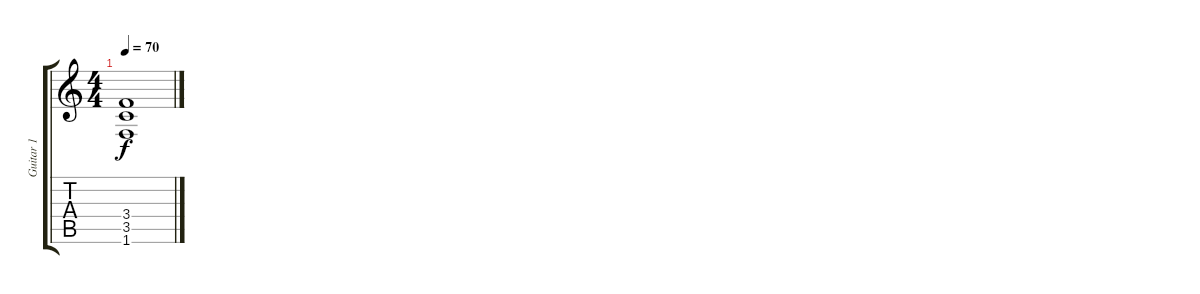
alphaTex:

\track ("Guitar 1" "Guitar 1") {instrument overdrivenguitar}
\staff {score tabs}
\tuning (E4 B3 G3 D3 A2 E2) {hide}
\ts (4 4)
\tempo 70
\clef g2
\ks c
(3.4 3.5 1.6).1{dy f}
